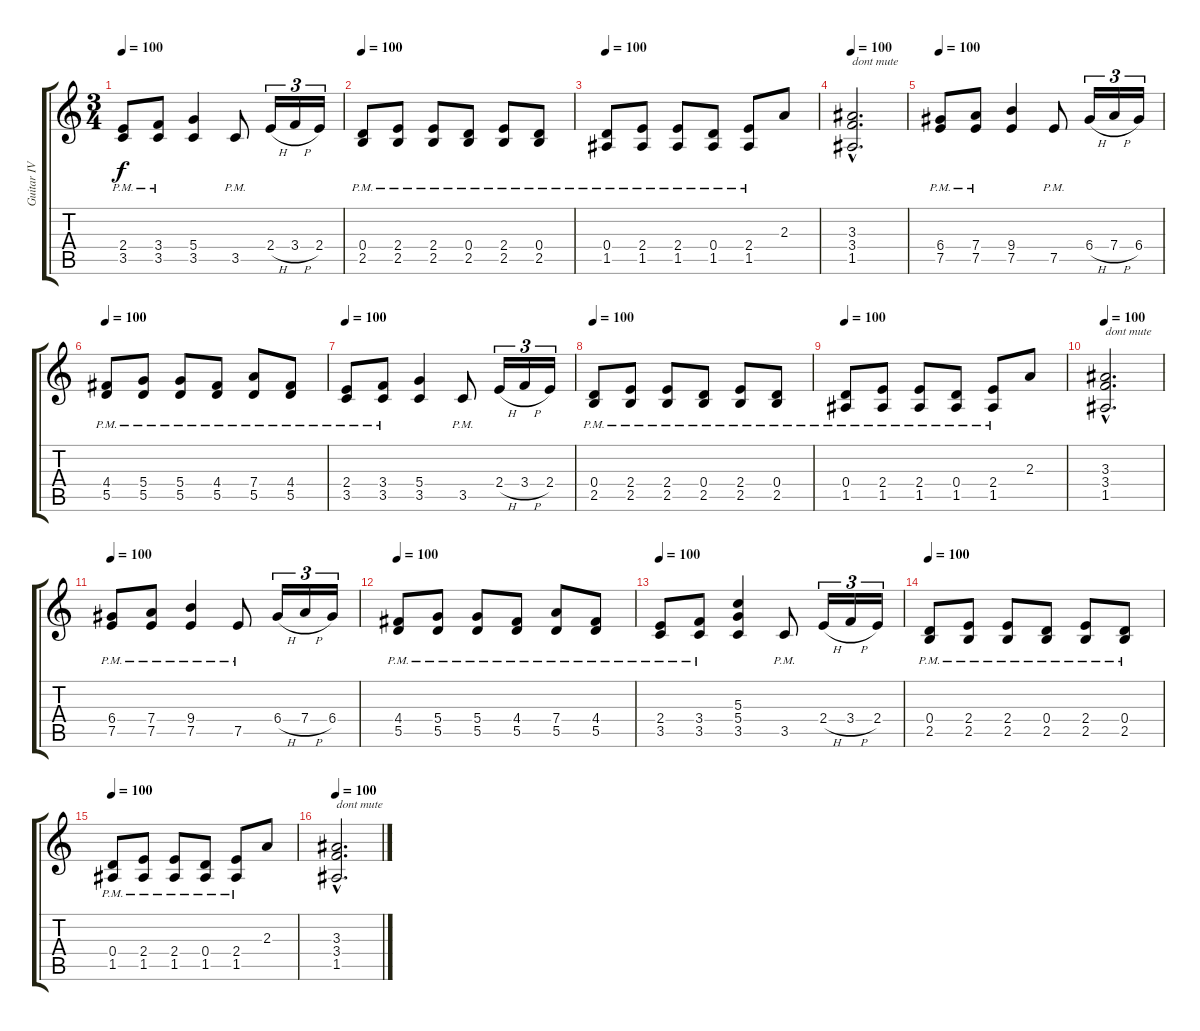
\track ("Guitar IV Over/Dist" "Guitar IV ") {instrument distortionguitar}
\staff {score tabs}
\tuning (E4 B3 G3 D3 A2 E2) {hide}
\ts (3 4)
\tempo 100
\clef g2
\ks c
(2.4{pm} 3.5{pm}).8{dy f} (3.4{pm} 3.5{pm}).8 (5.4 3.5).4 3.5{pm}.8 2.4{h}.16{tu (3 2)} 3.4{h}.16{tu (3 2)} 2.4.16{tu (3 2)} |
\tempo 100
(0.4{pm} 2.5{pm}).8 (2.4{pm} 2.5{pm}).8 (2.4{pm} 2.5{pm}).8 (0.4{pm} 2.5{pm}).8 (2.4{pm} 2.5{pm}).8 (0.4{pm} 2.5{pm}).8 |
\tempo 100
(0.4{pm} 1.5{pm}).8 (2.4{pm} 1.5{pm}).8 (2.4{pm} 1.5{pm}).8 (0.4{pm} 1.5{pm}).8 (2.4{pm} 1.5{pm}).8 2.3.8 |
\tempo 100
(3.3{hac} 3.4{hac} 1.5{hac}).2{d txt "dont mute"} |
\tempo 100
(6.4{pm} 7.5{pm}).8 (7.4{pm} 7.5{pm}).8 (9.4 7.5).4 7.5{pm}.8 6.4{h}.16{tu (3 2)} 7.4{h}.16{tu (3 2)} 6.4.16{tu (3 2)} |
\tempo 100
(4.4{pm} 5.5{pm}).8 (5.4{pm} 5.5{pm}).8 (5.4{pm} 5.5{pm}).8 (4.4{pm} 5.5{pm}).8 (7.4{pm} 5.5{pm}).8 (4.4{pm} 5.5{pm}).8 |
\tempo 100
(2.4{pm} 3.5{pm}).8 (3.4{pm} 3.5{pm}).8 (5.4 3.5).4 3.5{pm}.8 2.4{h}.16{tu (3 2)} 3.4{h}.16{tu (3 2)} 2.4.16{tu (3 2)} |
\tempo 100
(0.4{pm} 2.5{pm}).8 (2.4{pm} 2.5{pm}).8 (2.4{pm} 2.5{pm}).8 (0.4{pm} 2.5{pm}).8 (2.4{pm} 2.5{pm}).8 (0.4{pm} 2.5{pm}).8 |
\tempo 100
(0.4{pm} 1.5{pm}).8 (2.4{pm} 1.5{pm}).8 (2.4{pm} 1.5{pm}).8 (0.4{pm} 1.5{pm}).8 (2.4{pm} 1.5{pm}).8 2.3.8 |
\tempo 100
(3.3{hac} 3.4{hac} 1.5{hac}).2{d txt "dont mute"} |
\tempo 100
(6.4{pm} 7.5{pm}).8 (7.4{pm} 7.5{pm}).8 (9.4{pm} 7.5{pm}).4 7.5{pm}.8 6.4{h}.16{tu (3 2)} 7.4{h}.16{tu (3 2)} 6.4.16{tu (3 2)} |
\tempo 100
(4.4{pm} 5.5{pm}).8 (5.4{pm} 5.5{pm}).8 (5.4{pm} 5.5{pm}).8 (4.4{pm} 5.5{pm}).8 (7.4{pm} 5.5{pm}).8 (4.4{pm} 5.5{pm}).8 |
\tempo 100
(2.4{pm} 3.5{pm}).8 (3.4{pm} 3.5{pm}).8 (5.3 5.4 3.5).4 3.5{pm}.8 2.4{h}.16{tu (3 2)} 3.4{h}.16{tu (3 2)} 2.4.16{tu (3 2)} |
\tempo 100
(0.4{pm} 2.5{pm}).8 (2.4{pm} 2.5{pm}).8 (2.4{pm} 2.5{pm}).8 (0.4{pm} 2.5{pm}).8 (2.4{pm} 2.5{pm}).8 (0.4{pm} 2.5{pm}).8 |
\tempo 100
(0.4{pm} 1.5{pm}).8 (2.4{pm} 1.5{pm}).8 (2.4{pm} 1.5{pm}).8 (0.4{pm} 1.5{pm}).8 (2.4{pm} 1.5{pm}).8 2.3.8 |
\tempo 100
(3.3{hac} 3.4{hac} 1.5{hac}).2{d txt "dont mute"}
